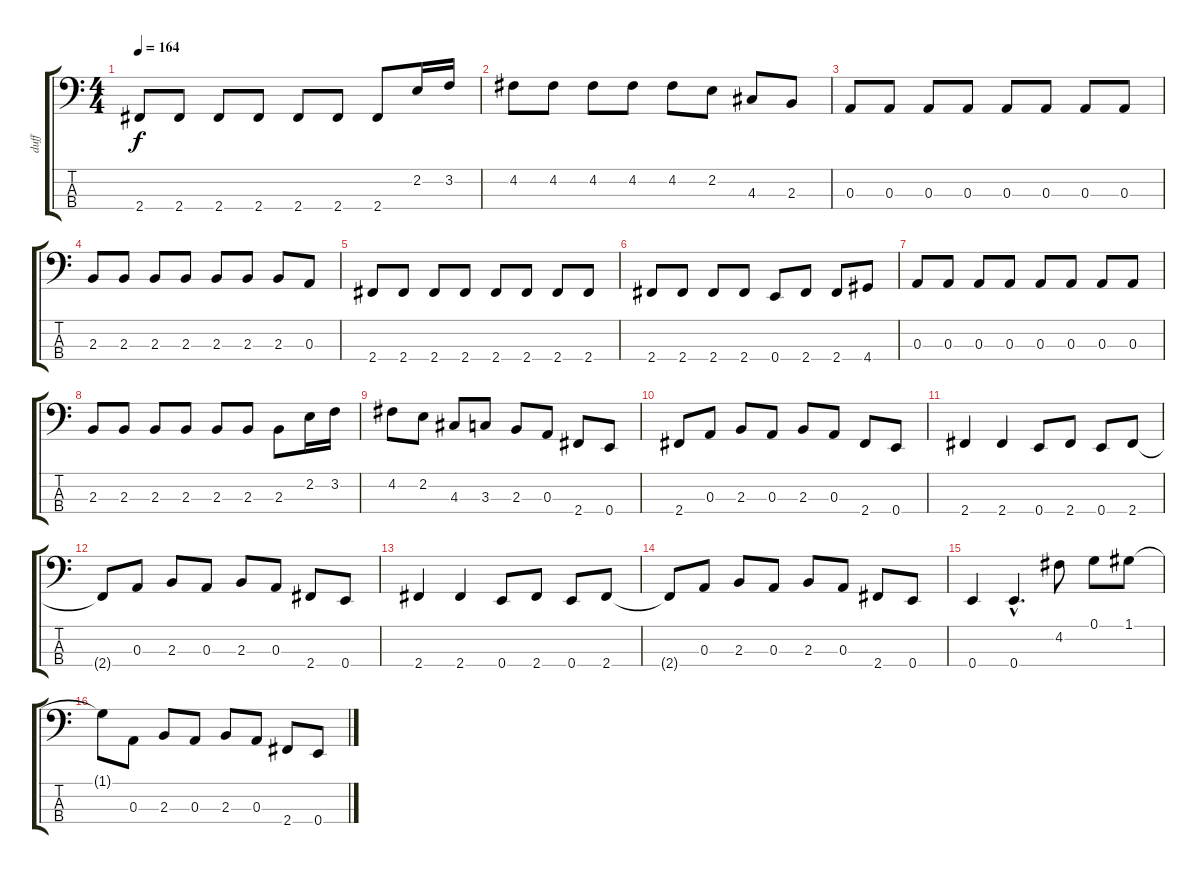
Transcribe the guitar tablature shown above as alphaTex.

\track ("duff" "duff") {instrument slapbass1}
\staff {score tabs}
\tuning (G2 D2 A1 E1) {hide}
\ts (4 4)
\tempo 164
\clef f4
\ks c
2.4.8{dy f} 2.4.8 2.4.8 2.4.8 2.4.8 2.4.8 2.4.8 2.2.16 3.2.16 |
4.2.8 4.2.8 4.2.8 4.2.8 4.2.8 2.2.8 4.3.8 2.3.8 |
0.3.8 0.3.8 0.3.8 0.3.8 0.3.8 0.3.8 0.3.8 0.3.8 |
2.3.8 2.3.8 2.3.8 2.3.8 2.3.8 2.3.8 2.3.8 0.3.8 |
2.4.8 2.4.8 2.4.8 2.4.8 2.4.8 2.4.8 2.4.8 2.4.8 |
2.4.8 2.4.8 2.4.8 2.4.8 0.4.8 2.4.8 2.4.8 4.4.8 |
0.3.8 0.3.8 0.3.8 0.3.8 0.3.8 0.3.8 0.3.8 0.3.8 |
2.3.8 2.3.8 2.3.8 2.3.8 2.3.8 2.3.8 2.3.8 2.2.16 3.2.16 |
4.2.8 2.2.8 4.3.8 3.3.8 2.3.8 0.3.8 2.4.8 0.4.8 |
2.4.8 0.3.8 2.3.8 0.3.8 2.3.8 0.3.8 2.4.8 0.4.8 |
2.4.4 2.4.4 0.4.8 2.4.8 0.4.8 2.4.8 |
2.4{t}.8 0.3.8 2.3.8 0.3.8 2.3.8 0.3.8 2.4.8 0.4.8 |
2.4.4 2.4.4 0.4.8 2.4.8 0.4.8 2.4.8 |
2.4{t}.8 0.3.8 2.3.8 0.3.8 2.3.8 0.3.8 2.4.8 0.4.8 |
0.4.4 0.4{hac}.4{d} 4.2.8 0.1.8 1.1.8 |
1.1{t}.8 0.3.8 2.3.8 0.3.8 2.3.8 0.3.8 2.4.8 0.4.8
